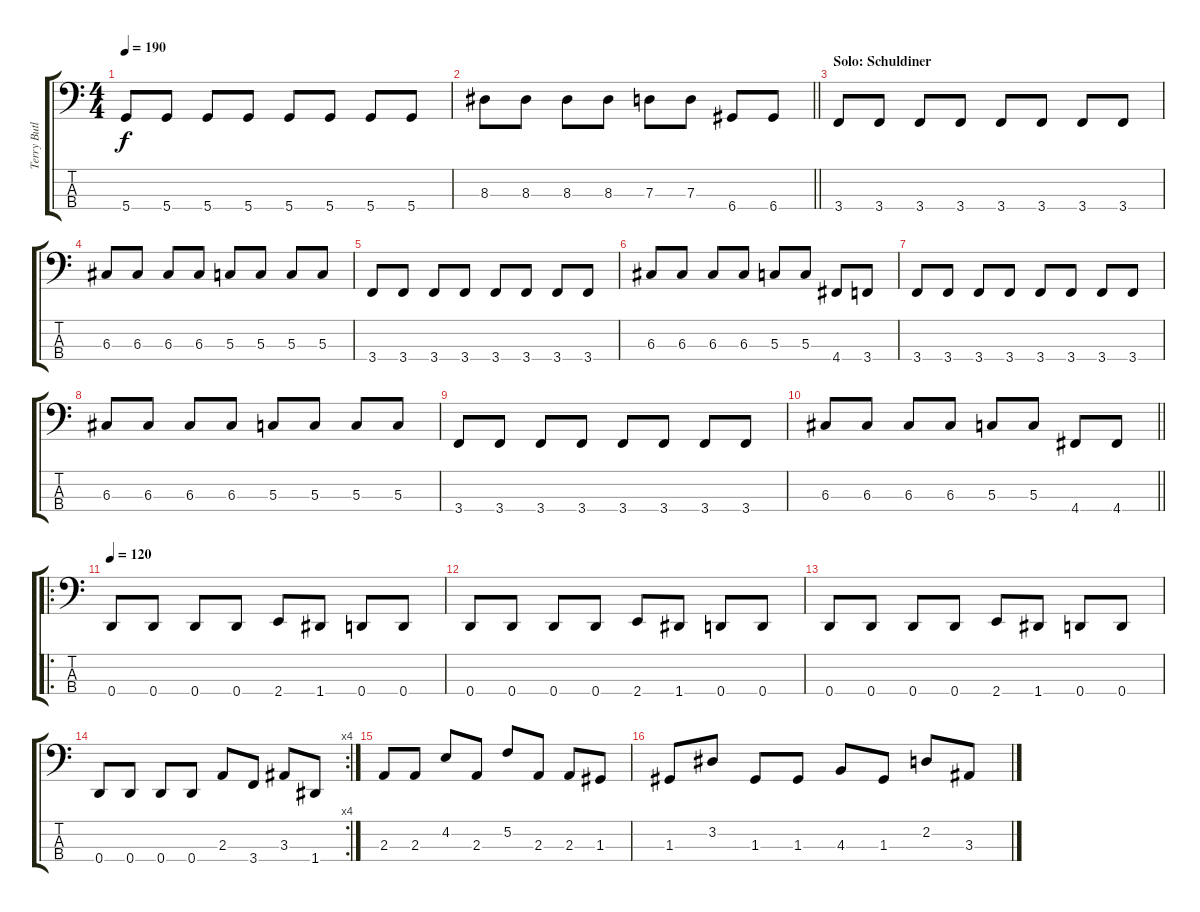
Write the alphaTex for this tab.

\track ("Terry Butler" "Terry Butl") {instrument electricbassfinger}
\staff {score tabs}
\tuning (F2 C2 G1 D1) {hide}
\ts (4 4)
\tempo 190
\clef f4
\ks c
5.4.8{dy f} 5.4.8 5.4.8 5.4.8 5.4.8 5.4.8 5.4.8 5.4.8 |
\barLineRight lightlight
8.3.8 8.3.8 8.3.8 8.3.8 7.3.8 7.3.8 6.4.8 6.4.8 |
\section ("" "Solo: Schuldiner")
3.4.8 3.4.8 3.4.8 3.4.8 3.4.8 3.4.8 3.4.8 3.4.8 |
6.3.8 6.3.8 6.3.8 6.3.8 5.3.8 5.3.8 5.3.8 5.3.8 |
3.4.8 3.4.8 3.4.8 3.4.8 3.4.8 3.4.8 3.4.8 3.4.8 |
6.3.8 6.3.8 6.3.8 6.3.8 5.3.8 5.3.8 4.4.8 3.4.8 |
3.4.8 3.4.8 3.4.8 3.4.8 3.4.8 3.4.8 3.4.8 3.4.8 |
6.3.8 6.3.8 6.3.8 6.3.8 5.3.8 5.3.8 5.3.8 5.3.8 |
3.4.8 3.4.8 3.4.8 3.4.8 3.4.8 3.4.8 3.4.8 3.4.8 |
\barLineRight lightlight
6.3.8 6.3.8 6.3.8 6.3.8 5.3.8 5.3.8 4.4.8 4.4.8 |
\ro
\tempo 120
0.4.8 0.4.8 0.4.8 0.4.8 2.4.8 1.4.8 0.4.8 0.4.8 |
0.4.8 0.4.8 0.4.8 0.4.8 2.4.8 1.4.8 0.4.8 0.4.8 |
0.4.8 0.4.8 0.4.8 0.4.8 2.4.8 1.4.8 0.4.8 0.4.8 |
\rc 4
0.4.8 0.4.8 0.4.8 0.4.8 2.3.8 3.4.8 3.3.8 1.4.8 |
2.3.8 2.3.8 4.2.8 2.3.8 5.2.8 2.3.8 2.3.8 1.3.8 |
1.3.8 3.2.8 1.3.8 1.3.8 4.3.8 1.3.8 2.2.8 3.3.8
